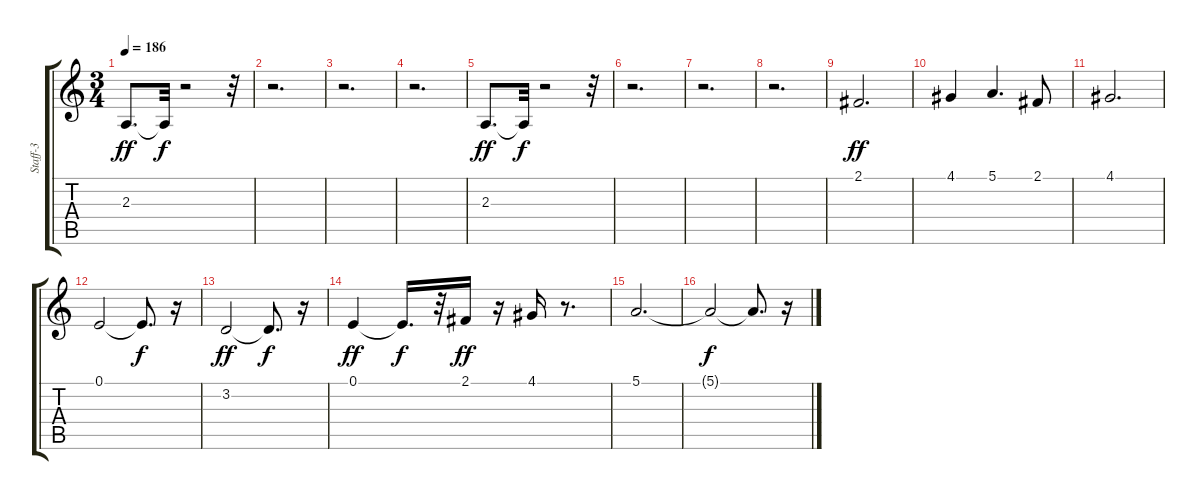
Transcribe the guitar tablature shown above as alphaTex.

\track ("Staff-3" "Staff-3") {instrument pad2warm}
\staff {score tabs}
\tuning (E4 B3 G3 D3 A2 E2) {hide}
\ts (3 4)
\tempo 186
\clef g2
\ks c
2.3.8{d dy ff balance 8} 2.3{t}.32{dy f} r.2 r.32 |
r.2{d} |
r.2{d} |
r.2{d} |
2.3.8{d dy ff} 2.3{t}.32{dy f} r.2 r.32 |
r.2{d} |
r.2{d} |
r.2{d} |
2.1.2{d dy ff balance 0} |
4.1.4 5.1.4{d} 2.1.8 |
4.1.2{d balance 16} |
0.1.2 0.1{t}.8{d dy f} r.16 |
3.2.2{dy ff balance 0} 3.2{t}.8{d dy f} r.16 |
0.1.4{dy ff} 0.1{t}.16{d dy f} r.32 2.1.16{dy ff} r.16 4.1.16 r.8{d} |
5.1.2{d balance 16} |
5.1{t}.2{dy f} 5.1{t}.8{d} r.16
